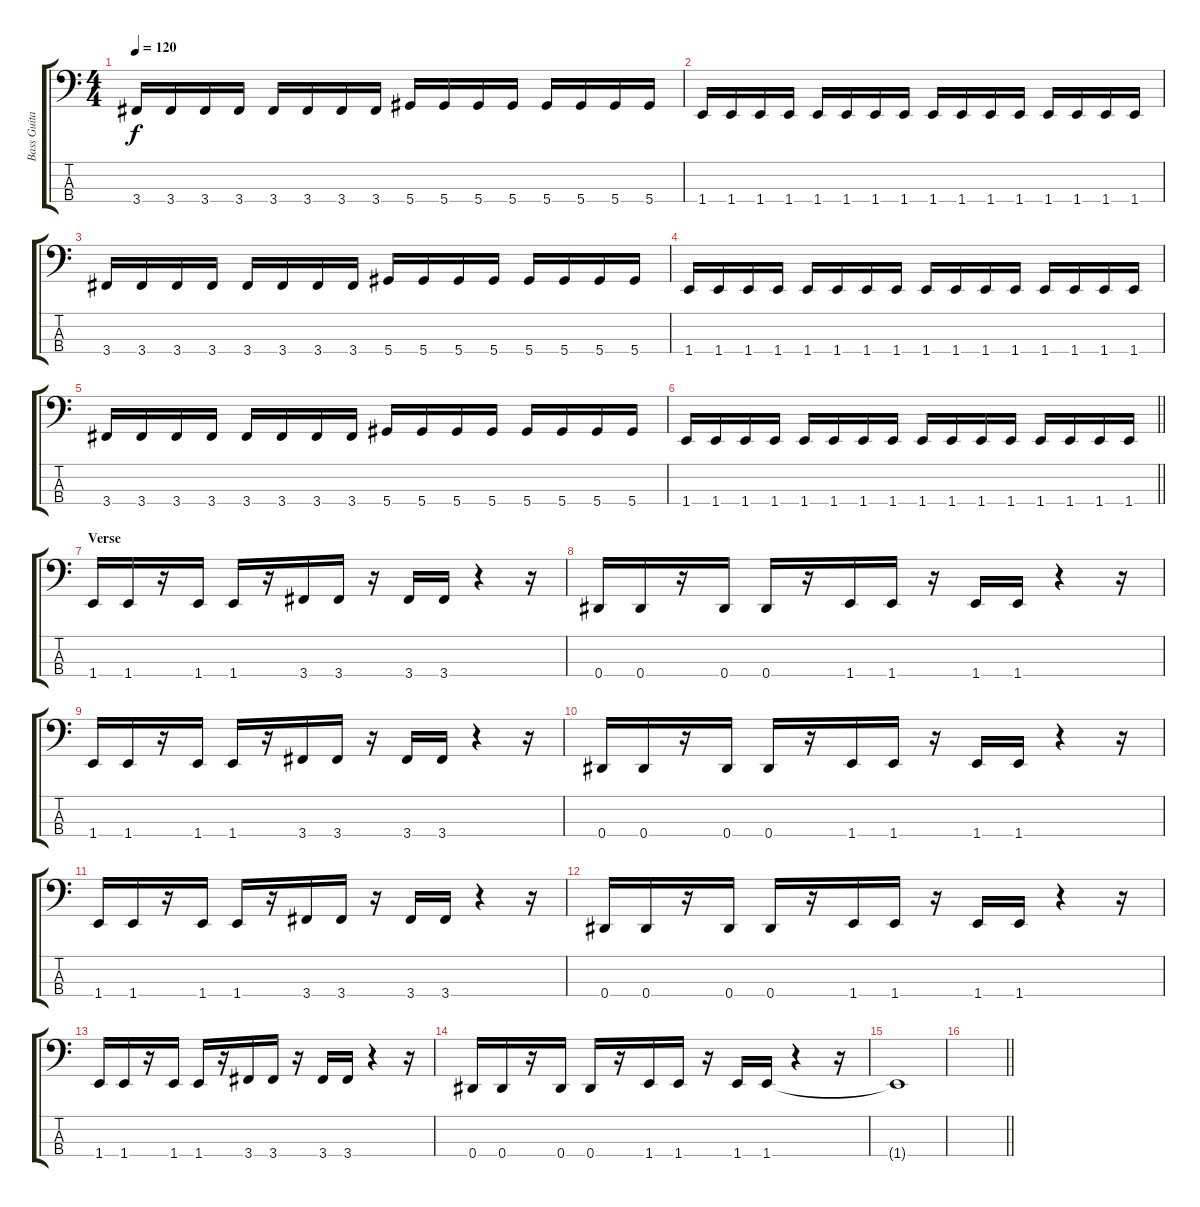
\track ("Bass Guitar" "Bass Guita") {instrument electricbassfinger}
\staff {score tabs}
\tuning (Gb2 Db2 Ab1 Eb1) {hide}
\ts (4 4)
\tempo 120
\clef f4
\ks c
3.4.16{dy f} 3.4.16 3.4.16 3.4.16 3.4.16 3.4.16 3.4.16 3.4.16 5.4.16 5.4.16 5.4.16 5.4.16 5.4.16 5.4.16 5.4.16 5.4.16 |
1.4.16 1.4.16 1.4.16 1.4.16 1.4.16 1.4.16 1.4.16 1.4.16 1.4.16 1.4.16 1.4.16 1.4.16 1.4.16 1.4.16 1.4.16 1.4.16 |
3.4.16 3.4.16 3.4.16 3.4.16 3.4.16 3.4.16 3.4.16 3.4.16 5.4.16 5.4.16 5.4.16 5.4.16 5.4.16 5.4.16 5.4.16 5.4.16 |
1.4.16 1.4.16 1.4.16 1.4.16 1.4.16 1.4.16 1.4.16 1.4.16 1.4.16 1.4.16 1.4.16 1.4.16 1.4.16 1.4.16 1.4.16 1.4.16 |
3.4.16 3.4.16 3.4.16 3.4.16 3.4.16 3.4.16 3.4.16 3.4.16 5.4.16 5.4.16 5.4.16 5.4.16 5.4.16 5.4.16 5.4.16 5.4.16 |
\barLineRight lightlight
1.4.16 1.4.16 1.4.16 1.4.16 1.4.16 1.4.16 1.4.16 1.4.16 1.4.16 1.4.16 1.4.16 1.4.16 1.4.16 1.4.16 1.4.16 1.4.16 |
\section ("" "Verse")
1.4.16 1.4.16 r.16 1.4.16 1.4.16 r.16 3.4.16 3.4.16 r.16 3.4.16 3.4.16 r.4 r.16 |
0.4.16 0.4.16 r.16 0.4.16 0.4.16 r.16 1.4.16 1.4.16 r.16 1.4.16 1.4.16 r.4 r.16 |
1.4.16 1.4.16 r.16 1.4.16 1.4.16 r.16 3.4.16 3.4.16 r.16 3.4.16 3.4.16 r.4 r.16 |
0.4.16 0.4.16 r.16 0.4.16 0.4.16 r.16 1.4.16 1.4.16 r.16 1.4.16 1.4.16 r.4 r.16 |
1.4.16 1.4.16 r.16 1.4.16 1.4.16 r.16 3.4.16 3.4.16 r.16 3.4.16 3.4.16 r.4 r.16 |
0.4.16 0.4.16 r.16 0.4.16 0.4.16 r.16 1.4.16 1.4.16 r.16 1.4.16 1.4.16 r.4 r.16 |
1.4.16 1.4.16 r.16 1.4.16 1.4.16 r.16 3.4.16 3.4.16 r.16 3.4.16 3.4.16 r.4 r.16 |
0.4.16 0.4.16 r.16 0.4.16 0.4.16 r.16 1.4.16 1.4.16 r.16 1.4.16 1.4.16 r.4 r.16 |
1.4{t}.1 |
\barLineRight lightlight
